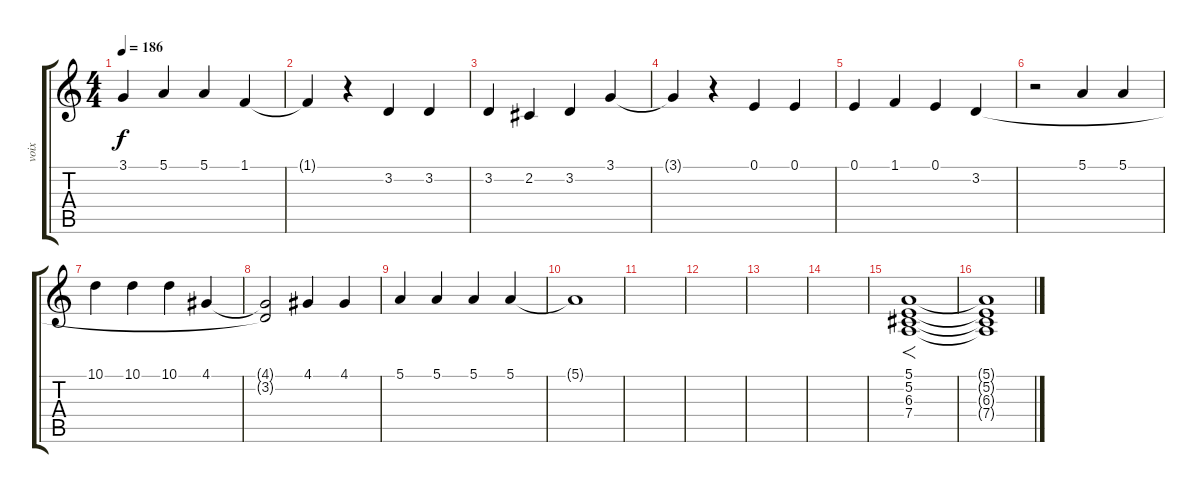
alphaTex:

\track ("voix" "voix") {instrument vibraphone}
\staff {score tabs}
\tuning (E4 B3 G3 D3 A2 E2) {hide}
\ts (4 4)
\tempo 186
\clef g2
\ks c
3.1.4{dy f} 5.1.4 5.1.4 1.1.4 |
1.1{t}.4 r.4 3.2.4 3.2.4 |
3.2.4 2.2.4 3.2.4 3.1.4 |
3.1{t}.4 r.4 0.1.4 0.1.4 |
0.1.4 1.1.4 0.1.4 3.2.4 |
r.2 5.1.4 5.1.4 |
10.1.4 10.1.4 10.1.4 4.1.4 |
(4.1{t} 3.2{t}).2 4.1.4 4.1.4 |
5.1.4 5.1.4 5.1.4 5.1.4 |
5.1{t}.1 |
|
|
|
|
(5.1 5.2 6.3 7.4).1{f} |
(5.1{t} 5.2{t} 6.3{t} 7.4{t}).1
